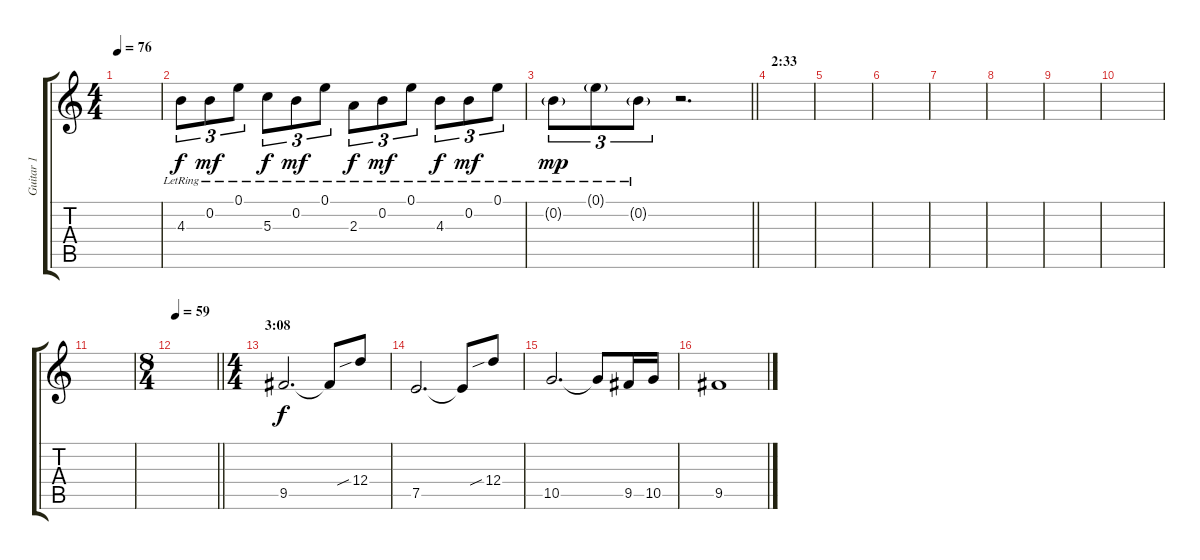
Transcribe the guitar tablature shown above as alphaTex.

\track ("Guitar 1" "Guitar 1") {instrument distortionguitar}
\staff {score tabs}
\tuning (E4 B3 G3 D3 A2 E2) {hide}
\ts (4 4)
\tempo 76
\clef g2
\ks c
|
4.3{lr}.8{tu (3 2) dy f} 0.2{lr}.8{tu (3 2) dy mf} 0.1{lr}.8{tu (3 2)} 5.3{lr}.8{tu (3 2) dy f} 0.2{lr}.8{tu (3 2) dy mf} 0.1{lr}.8{tu (3 2)} 2.3{lr}.8{tu (3 2) dy f} 0.2{lr}.8{tu (3 2) dy mf} 0.1{lr}.8{tu (3 2)} 4.3{lr}.8{tu (3 2) dy f} 0.2{lr}.8{tu (3 2) dy mf} 0.1{lr}.8{tu (3 2)} |
\barLineRight lightlight
0.2{g lr}.8{tu (3 2) dy mp} 0.1{g lr}.8{tu (3 2)} 0.2{g lr}.8{tu (3 2)} r.2{d} |
\section ("" "2:33")
|
|
|
|
|
|
|
|
\ts (8 4)
\tempo 59
\barLineRight lightlight
|
\ts (4 4)
\section ("" "3:08")
9.5.2{d dy f volume 8 balance 3 instrument distortionguitar} 9.5{t}.8 12.4{sib}.8 |
7.5.2{d} 7.5{t}.8 12.4{sib}.8 |
10.5.2{d} 10.5{t}.8 9.5.16 10.5.16 |
9.5.1
